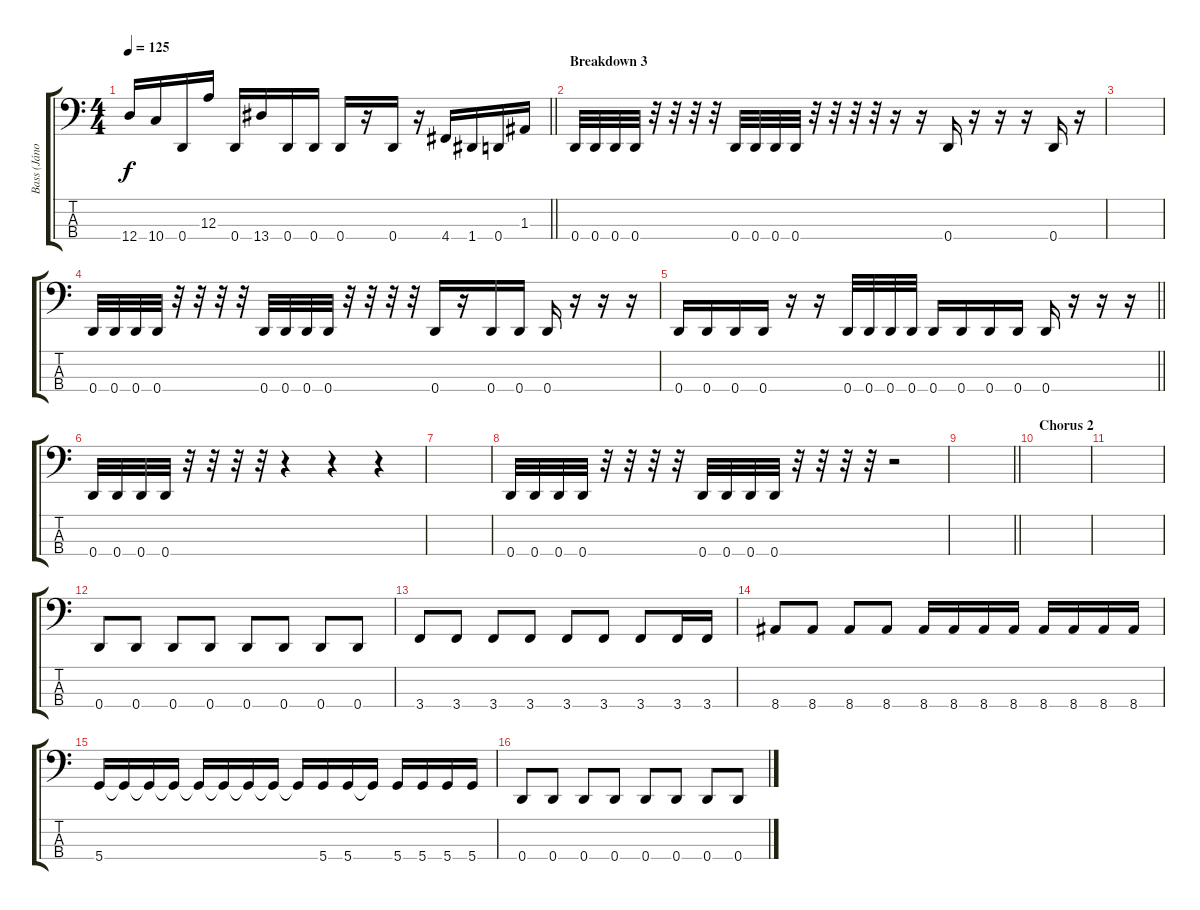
\track ("Bass (János)" "Bass (Jáno") {instrument electricbasspick}
\staff {score tabs}
\tuning (G2 D2 A1 D1) {hide}
\ts (4 4)
\tempo 125
\clef f4
\barLineRight lightlight
\ks c
12.4.16{dy f} 10.4.16 0.4.16 12.3.16 0.4.16 13.4.16 0.4.16 0.4.16 0.4.16 r.16 0.4.16 r.16 4.4.16 1.4.16 0.4.16 1.3.16 |
\section ("" "Breakdown 3")
0.4.32 0.4.32 0.4.32 0.4.32 r.32 r.32 r.32 r.32 0.4.32 0.4.32 0.4.32 0.4.32 r.32 r.32 r.32 r.32 r.16 r.16 0.4.16 r.16 r.16 r.16 0.4.16 r.16 |
|
0.4.32 0.4.32 0.4.32 0.4.32 r.32 r.32 r.32 r.32 0.4.32 0.4.32 0.4.32 0.4.32 r.32 r.32 r.32 r.32 0.4.16 r.16 0.4.16 0.4.16 0.4.16 r.16 r.16 r.16 |
\barLineRight lightlight
0.4.16 0.4.16 0.4.16 0.4.16 r.16 r.16 0.4.32 0.4.32 0.4.32 0.4.32 0.4.16 0.4.16 0.4.16 0.4.16 0.4.16 r.16 r.16 r.16 |
0.4.32 0.4.32 0.4.32 0.4.32 r.32 r.32 r.32 r.32 r.4 r.4 r.4 |
|
0.4.32 0.4.32 0.4.32 0.4.32 r.32 r.32 r.32 r.32 0.4.32 0.4.32 0.4.32 0.4.32 r.32 r.32 r.32 r.32 r.2 |
\barLineRight lightlight
|
\section ("" "Chorus 2")
|
|
0.4.8 0.4.8 0.4.8 0.4.8 0.4.8 0.4.8 0.4.8 0.4.8 |
3.4.8 3.4.8 3.4.8 3.4.8 3.4.8 3.4.8 3.4.8 3.4.16 3.4.16 |
8.4.8 8.4.8 8.4.8 8.4.8 8.4.16 8.4.16 8.4.16 8.4.16 8.4.16 8.4.16 8.4.16 8.4.16 |
5.4.16 5.4{t}.16 5.4{t}.16 5.4{t}.16 5.4{t}.16 5.4{t}.16 5.4{t}.16 5.4{t}.16 5.4{t}.16 5.4.16 5.4.16 5.4{t}.16 5.4.16 5.4.16 5.4.16 5.4.16 |
0.4.8 0.4.8 0.4.8 0.4.8 0.4.8 0.4.8 0.4.8 0.4.8
